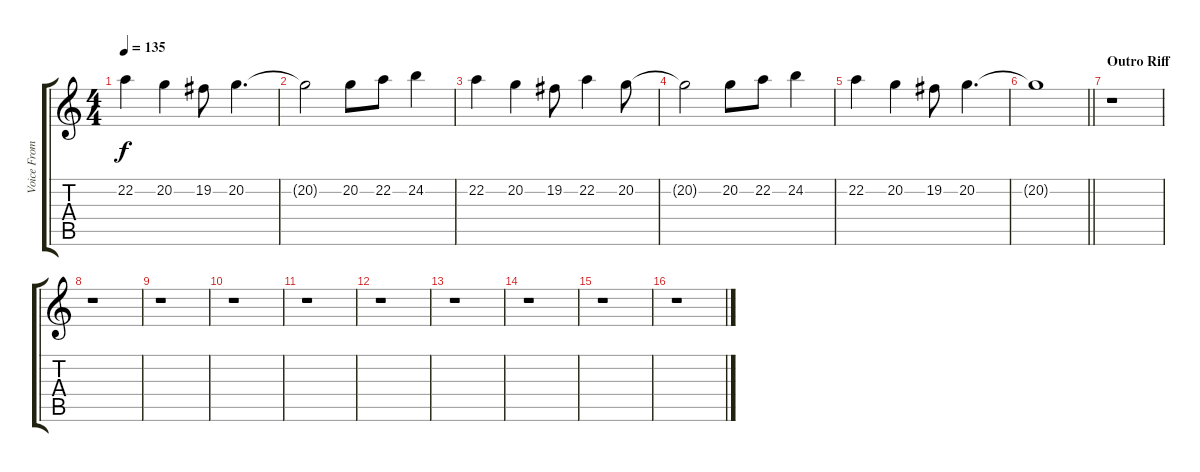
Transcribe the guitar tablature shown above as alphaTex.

\track ("Voice From 3rds" "Voice From") {instrument flute}
\staff {score tabs}
\tuning (E4 B3 G3 D3 A2 E2) {hide}
\ts (4 4)
\tempo 135
\clef g2
\ks c
22.2.4{dy f} 20.2.4 19.2.8 20.2.4{d} |
20.2{t}.2 20.2.8 22.2.8 24.2.4 |
22.2.4 20.2.4 19.2.8 22.2.4 20.2.8 |
20.2{t}.2 20.2.8 22.2.8 24.2.4 |
22.2.4 20.2.4 19.2.8 20.2.4{d} |
\barLineRight lightlight
20.2{t}.1 |
\section ("" "Outro Riff")
r.1 |
r.1 |
r.1 |
r.1 |
r.1 |
r.1 |
r.1 |
r.1 |
r.1 |
r.1
